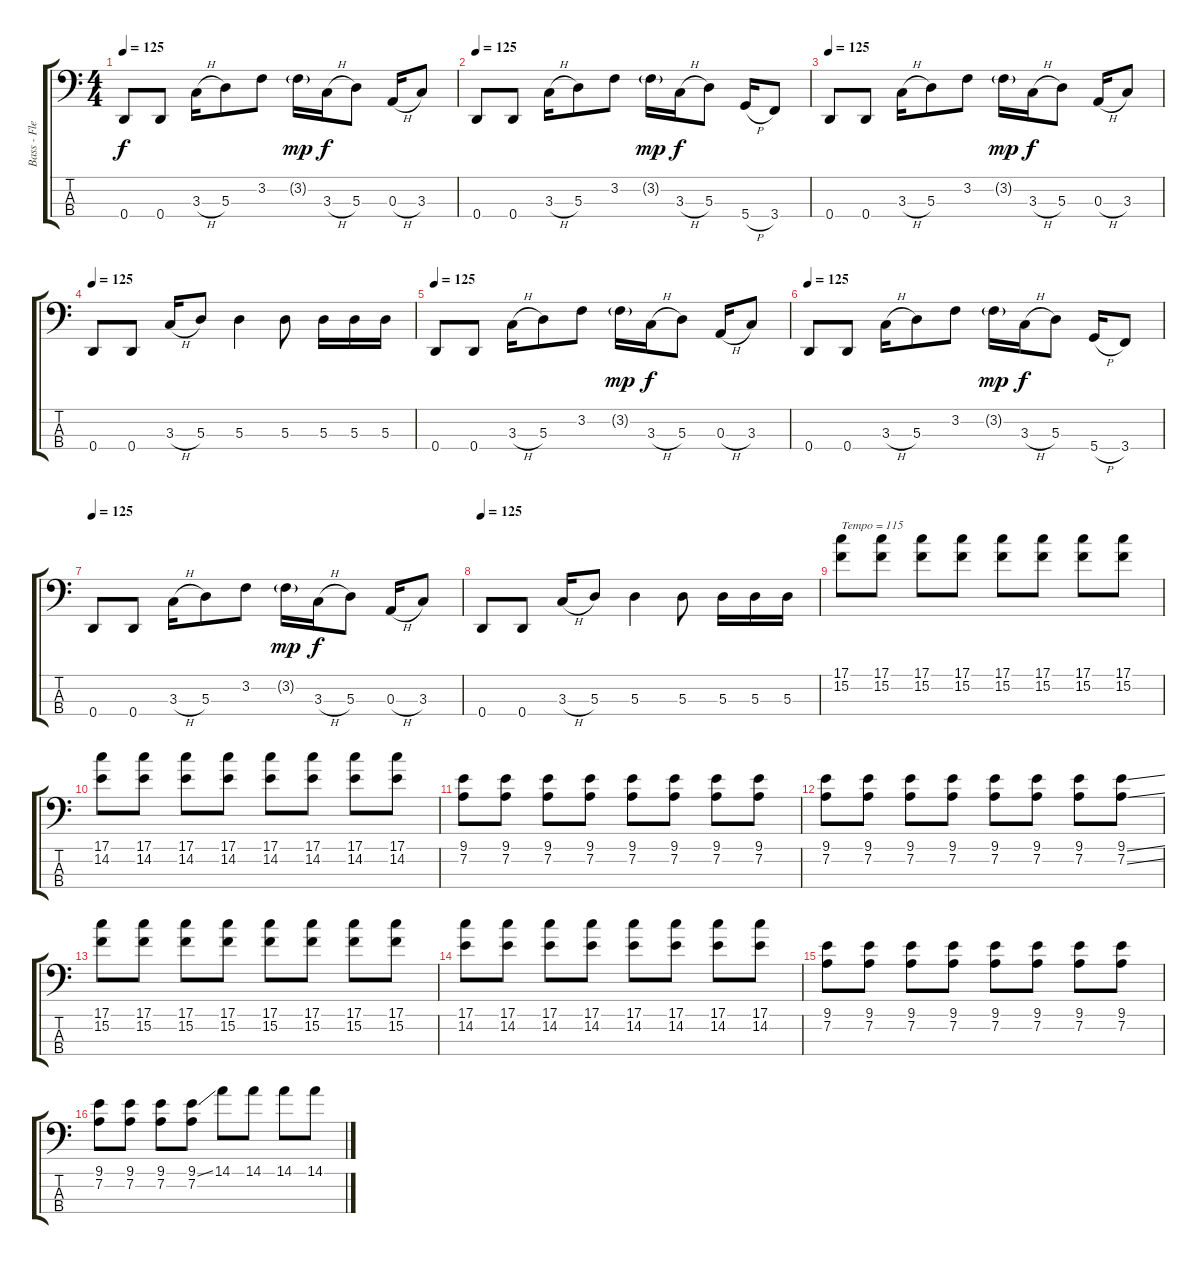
\track ("Bass - Flea" "Bass - Fle") {instrument electricbassfinger}
\staff {score tabs}
\tuning (G2 D2 A1 D1) {hide}
\ts (4 4)
\tempo 125
\clef f4
\ks c
0.4.8{dy f} 0.4.8 3.3{h}.16 5.3.8 3.2.8 3.2{g}.16{dy mp} 3.3{h}.16{dy f} 5.3.8 0.3{h}.16 3.3.8 |
\tempo 125
0.4.8 0.4.8 3.3{h}.16 5.3.8 3.2.8 3.2{g}.16{dy mp} 3.3{h}.16{dy f} 5.3.8 5.4{h}.16 3.4.8 |
\tempo 125
0.4.8 0.4.8 3.3{h}.16 5.3.8 3.2.8 3.2{g}.16{dy mp} 3.3{h}.16{dy f} 5.3.8 0.3{h}.16 3.3.8 |
\tempo 125
0.4.8 0.4.8 3.3{h}.16 5.3.8 5.3.4 5.3.8 5.3.16 5.3.16 5.3.16 |
\tempo 125
0.4.8 0.4.8 3.3{h}.16 5.3.8 3.2.8 3.2{g}.16{dy mp} 3.3{h}.16{dy f} 5.3.8 0.3{h}.16 3.3.8 |
\tempo 125
0.4.8 0.4.8 3.3{h}.16 5.3.8 3.2.8 3.2{g}.16{dy mp} 3.3{h}.16{dy f} 5.3.8 5.4{h}.16 3.4.8 |
\tempo 125
0.4.8 0.4.8 3.3{h}.16 5.3.8 3.2.8 3.2{g}.16{dy mp} 3.3{h}.16{dy f} 5.3.8 0.3{h}.16 3.3.8 |
\tempo 125
0.4.8 0.4.8 3.3{h}.16 5.3.8 5.3.4 5.3.8 5.3.16 5.3.16 5.3.16 |
(17.1 15.2).8{txt "Tempo = 115"} (17.1 15.2).8 (17.1 15.2).8 (17.1 15.2).8 (17.1 15.2).8 (17.1 15.2).8 (17.1 15.2).8 (17.1 15.2).8 |
(17.1 14.2).8 (17.1 14.2).8 (17.1 14.2).8 (17.1 14.2).8 (17.1 14.2).8 (17.1 14.2).8 (17.1 14.2).8 (17.1 14.2).8 |
(9.1 7.2).8 (9.1 7.2).8 (9.1 7.2).8 (9.1 7.2).8 (9.1 7.2).8 (9.1 7.2).8 (9.1 7.2).8 (9.1 7.2).8 |
(9.1 7.2).8 (9.1 7.2).8 (9.1 7.2).8 (9.1 7.2).8 (9.1 7.2).8 (9.1 7.2).8 (9.1 7.2).8 (9.1{ss} 7.2{ss}).8 |
(17.1 15.2).8 (17.1 15.2).8 (17.1 15.2).8 (17.1 15.2).8 (17.1 15.2).8 (17.1 15.2).8 (17.1 15.2).8 (17.1 15.2).8 |
(17.1 14.2).8 (17.1 14.2).8 (17.1 14.2).8 (17.1 14.2).8 (17.1 14.2).8 (17.1 14.2).8 (17.1 14.2).8 (17.1 14.2).8 |
(9.1 7.2).8 (9.1 7.2).8 (9.1 7.2).8 (9.1 7.2).8 (9.1 7.2).8 (9.1 7.2).8 (9.1 7.2).8 (9.1 7.2).8 |
(9.1 7.2).8 (9.1 7.2).8 (9.1 7.2).8 (9.1{ss} 7.2).8 14.1.8 14.1.8 14.1.8 14.1.8
